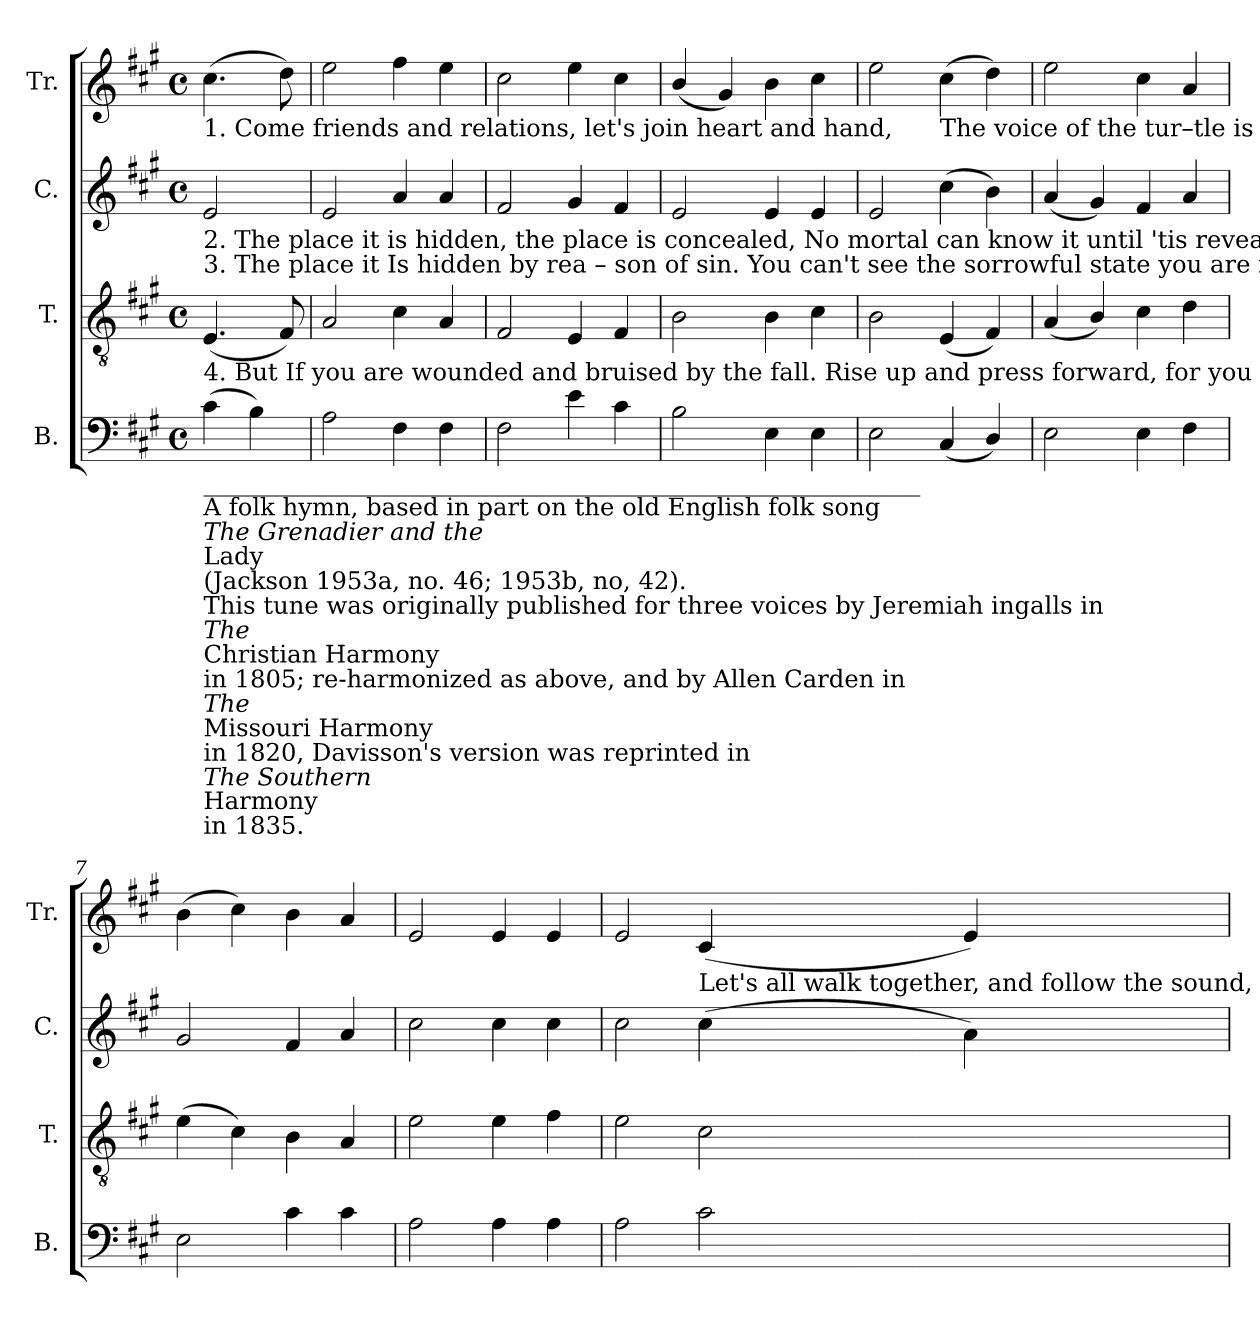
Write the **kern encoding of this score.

**kern	**kern	**kern	**kern
*part4	*part3	*part2	*part1
*staff4	*staff3	*staff2	*staff1
*I"B.	*I"T.	*I"C.	*I"Tr.
*I'B.	*I'T.	*I'C.	*I'Tr.
*clefF4	*clefGv2	*clefG2	*clefG2
*k[f#c#g#]	*k[f#c#g#]	*k[f#c#g#]	*k[f#c#g#]
*M4/4	*M4/4	*M4/4	*M4/4
*met(c)	*met(c)	*met(c)	*met(c)
*MM160	*MM160	*MM160	*MM160
=1	=1	=1	=1
!	!	!	!LO:TX:b:t=1. Come friends and relations, let's join heart and hand,
!	!	!LO:TX:b:t=2.  The  place it is hidden, the  place is concealed,  No  mortal  can  know  it  until  'tis  revealed;   The  place  is  in  Jesus,  to Jesus we’ll  go,   And there find redemption from sorrow and woe.	!
!	!	!LO:TX:b:t=3.  The  place it Is hidden   by  rea – son   of   sin.  You  can't  see  the sorrowful state you are in;    You're blinded, polluted, in prison and pain,   O how can  such  rebels  re–demp–tion  obtain?	!
!	!LO:TX:b:t=4. But If you are wounded and bruised by the fall.   Rise  up and press forward, for you he doth call;   Or If you are tempted to doubt or despair.    Then come home to Jesus, redemption is there.	!	!
!LO:TX:b:t=___________________________________________________________	!	!	!
!LO:TX:b:t=A folk hymn, based in part on the old English folk song	!	!	!
!LO:TX:b:i:t=The Grenadier and the	!	!	!
!LO:TX:b:t=Lady	!	!	!
!LO:TX:b:t=(Jackson 1953a, no. 46; 1953b, no, 42).	!	!	!
!LO:TX:b:t=This tune was originally published for three voices by Jeremiah ingalls in	!	!	!
!LO:TX:b:i:t=The	!	!	!
!LO:TX:b:t=Christian Harmony	!	!	!
!LO:TX:b:t=in 1805; re-harmonized as above, and by Allen Carden in	!	!	!
!LO:TX:b:i:t=The	!	!	!
!LO:TX:b:t=Missouri Harmony	!	!	!
!LO:TX:b:t=in 1820, Davisson's version was reprinted in	!	!	!
!LO:TX:b:i:t=The Southern	!	!	!
!LO:TX:b:t=Harmony	!	!	!
!LO:TX:b:t=in 1835.	!	!	!
(4c#!\	(4.E!/	2e!/	(4.cc#!\
4B!\)	.	.	.
.	8F#!/)	.	8dd!\)
=2	=2	=2	=2
2A!\	2A!/	2e!/	2ee!\
4F#!\	4c#!\	4a!/	4ff#!\
4F#!\	4A!/	4a!/	4ee!\
=3	=3	=3	=3
2F#!\	2F#!/	2f#!/	2cc#!\
4e!\	4E!/	4g#!/	4ee!\
4c#!\	4F#!/	4f#!/	4cc#!\
=4	=4	=4	=4
2B!\	2B!\	2e!/	(4b!/
.	.	.	4g#!/)
4E!\	4B!\	4e!/	4b!\
4E!\	4c#!\	4e!/	4cc#!\
=5	=5	=5	=5
2E!\	2B!\	2e!/	2ee!\
!	!	!	!LO:TX:b:t=The     voice  of  the  tur–tle is heard in our land;                                                                     And march to the place where redemption is found.
(4C#!/	(4E!/	(4cc#!\	(4cc#!\
4D!/)	4F#!/)	4b!\)	4dd!\)
=6	=6	=6	=6
2E!\	(4A!/	(4a!/	2ee!\
.	4B!/)	4g#!/)	.
4E!\	4c#!\	4f#!/	4cc#!\
4F#!\	4d!\	4a!/	4a!/
=7	=7	=7	=7
2E!\	(4e!\	2g#!/	(4b!\
.	4c#!\)	.	4cc#!\)
4c#!\	4B!\	4f#!/	4b!\
4c#!\	4A!/	4a!/	4a!/
=8	=8	=8	=8
2A!\	2e!\	2cc#!\	2e!/
4A!\	4e!\	4cc#!\	4e!/
4A!\	4f#!\	4cc#!\	4e!/
=9	=9	=9	=9
2A!\	2e!\	2cc#!\	2e!/
!	!	!	!LO:TX:b:t=Let's all walk together, and follow the sound,
2c#!\	2c#!\	(4cc#!\	(4c#!/
.	.	4a!\)	4e!/)
=	=	=	=
*-	*-	*-	*-
